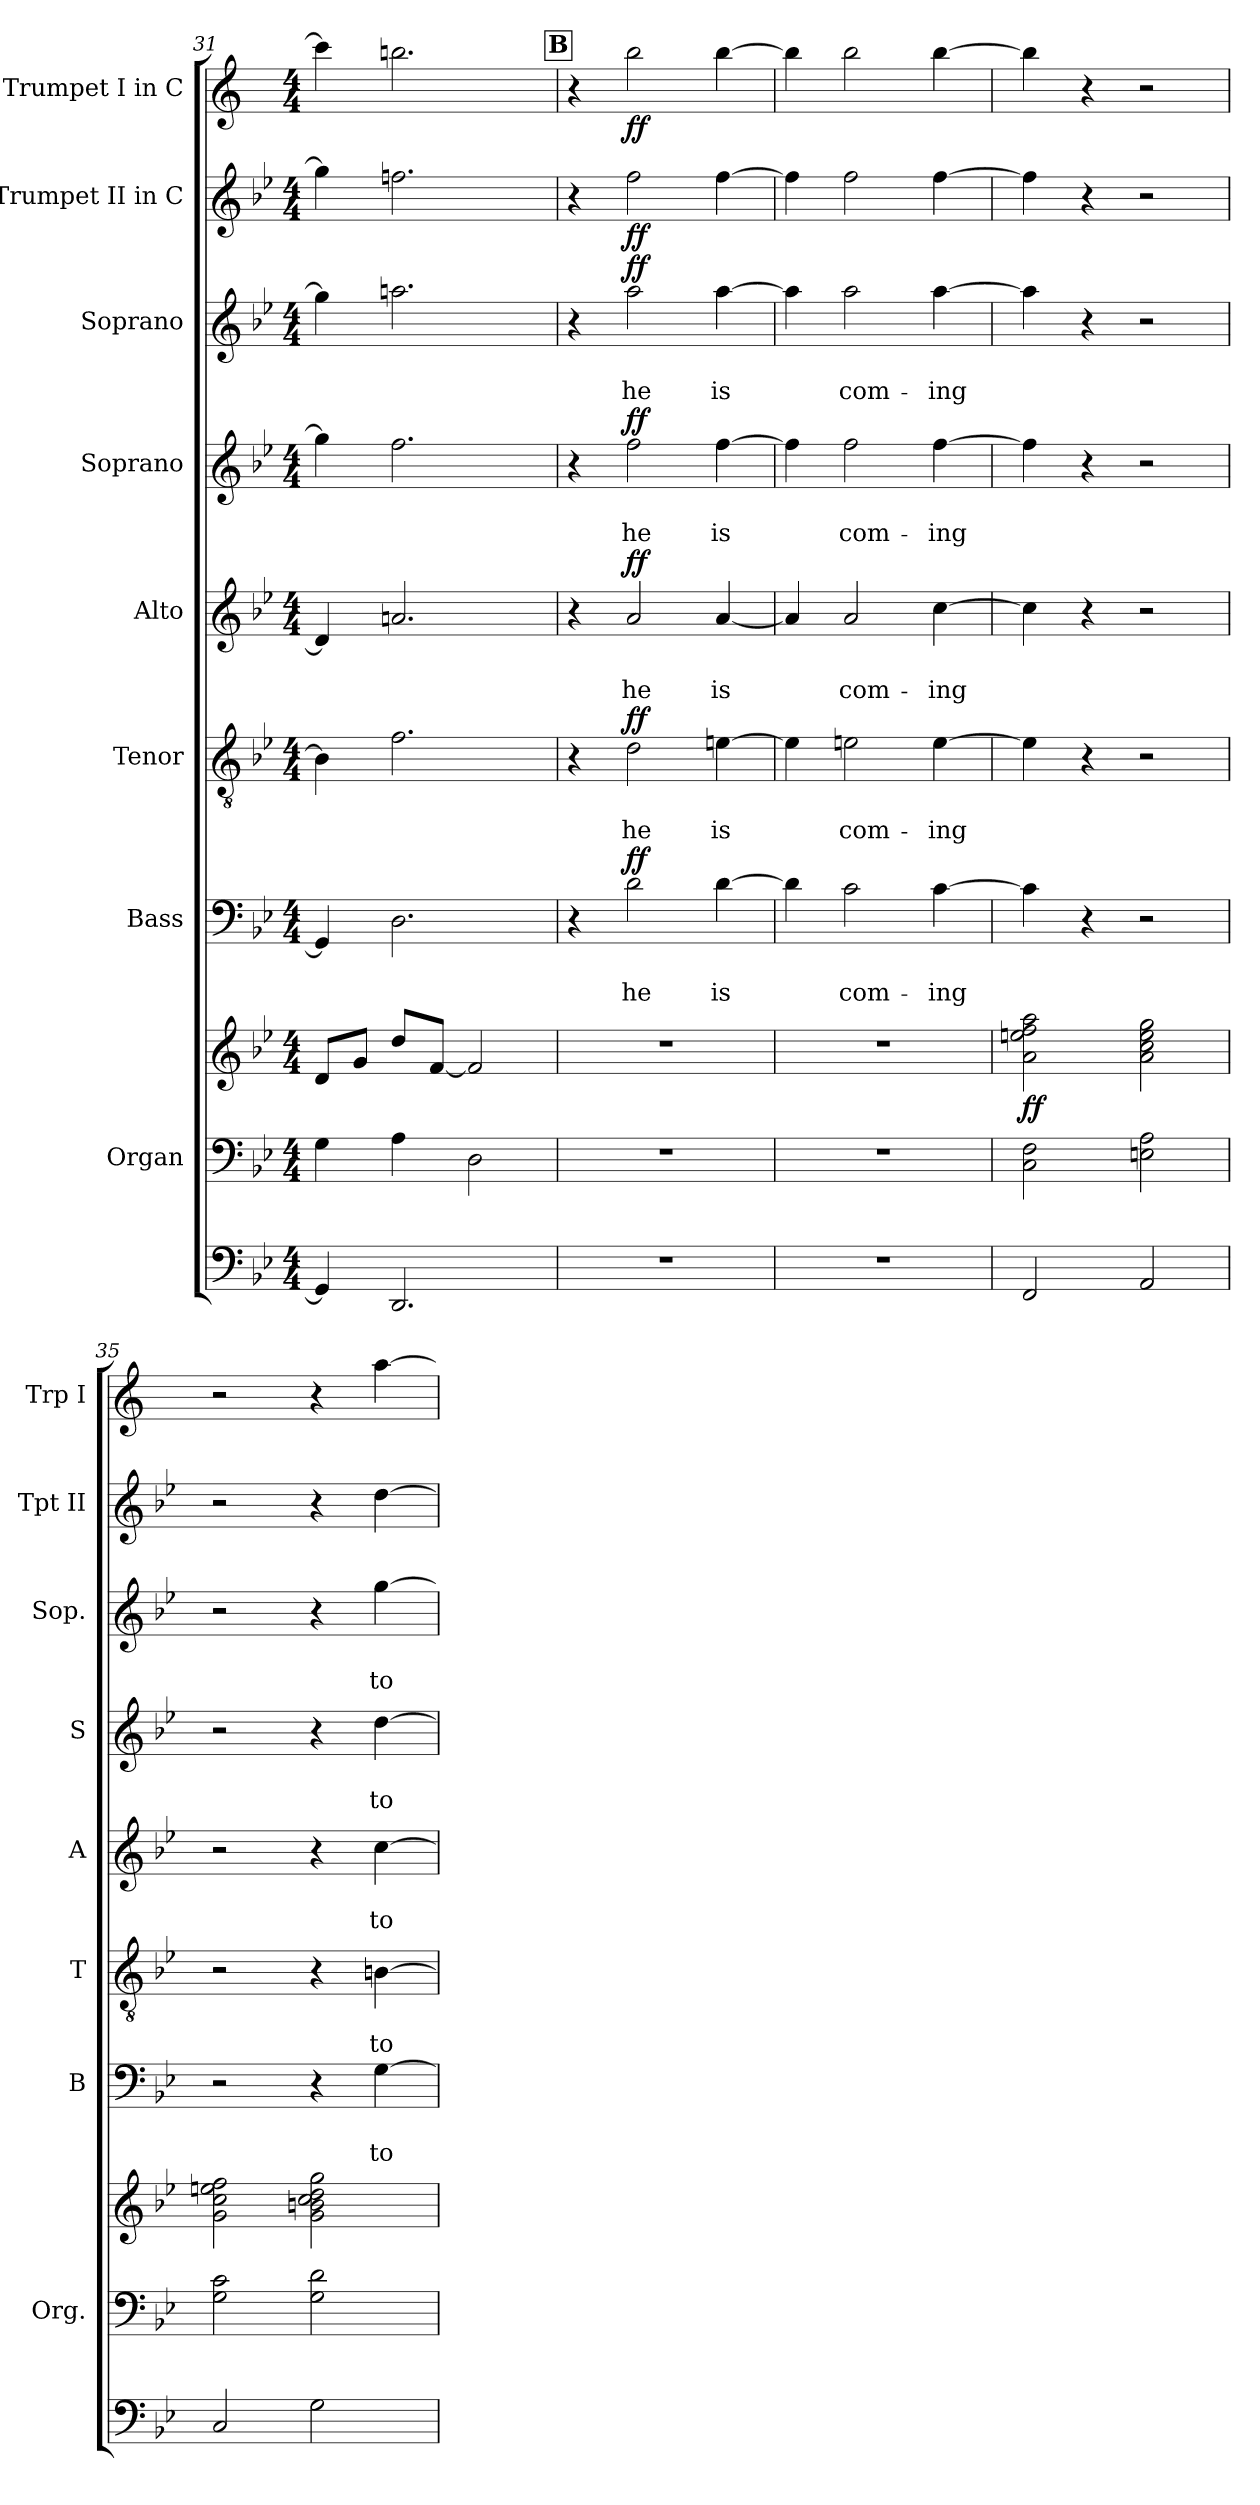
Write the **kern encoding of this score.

**kern	**kern	**kern	**dynam	**kern	**text	**text	**dynam	**kern	**text	**text	**dynam	**kern	**text	**text	**dynam	**kern	**text	**text	**dynam	**kern	**text	**text	**dynam	**kern	**dynam	**kern	**dynam
*part9	*part8	*part8	*part8	*part7	*part7	*part7	*part7	*part6	*part6	*part6	*part6	*part5	*part5	*part5	*part5	*part4	*part4	*part4	*part4	*part3	*part3	*part3	*part3	*part2	*part2	*part1	*part1
*staff10	*staff9	*staff8	*staff8/9	*staff7	*staff7	*staff7	*staff7	*staff6	*staff6	*staff6	*staff6	*staff5	*staff5	*staff5	*staff5	*staff4	*staff4	*staff4	*staff4	*staff3	*staff3	*staff3	*staff3	*staff2	*staff2	*staff1	*staff1
*	*I"Organ	*	*	*I"Bass	*	*	*	*I"Tenor	*	*	*	*I"Alto	*	*	*	*I"Soprano	*	*	*	*I"Soprano	*	*	*	*I"Trumpet II in C	*	*I"Trumpet I in C	*
*	*I'Org.	*	*	*I'B	*	*	*	*I'T	*	*	*	*I'A	*	*	*	*I'S	*	*	*	*I'Sop.	*	*	*	*I'Tpt II	*	*I'Trp I	*
*clefF4	*clefF4	*clefG2	*	*clefF4	*	*	*	*clefGv2	*	*	*	*clefG2	*	*	*	*clefG2	*	*	*	*clefG2	*	*	*	*clefG2	*	*clefG2	*
*	*	*	*	*	*	*	*	*	*	*	*	*	*	*	*	*	*	*	*	*	*	*	*	*	*	*ITrd1c2	*
*k[b-e-]	*k[b-e-]	*k[b-e-]	*	*k[b-e-]	*	*	*	*k[b-e-]	*	*	*	*k[b-e-]	*	*	*	*k[b-e-]	*	*	*	*k[b-e-]	*	*	*	*k[b-e-]	*	*k[b-e-]	*
*B-:	*B-:	*B-:	*	*B-:	*	*	*	*B-:	*	*	*	*B-:	*	*	*	*B-:	*	*	*	*B-:	*	*	*	*B-:	*	*B-:	*
*M4/4	*M4/4	*M4/4	*	*M4/4	*	*	*	*M4/4	*	*	*	*M4/4	*	*	*	*M4/4	*	*	*	*M4/4	*	*	*	*M4/4	*	*M4/4	*
=31	=31	=31	=31	=31	=31	=31	=31	=31	=31	=31	=31	=31	=31	=31	=31	=31	=31	=31	=31	=31	=31	=31	=31	=31	=31	=31	=31
4GG/]	4G\	8d/L	.	4GG/]	.	.	.	4B-\]	.	.	.	4d/]	.	.	.	4gg\]	.	.	.	4gg\]	.	.	.	4gg\]	.	4bb-\]	.
.	.	8g/J	.	.	.	.	.	.	.	.	.	.	.	.	.	.	.	.	.	.	.	.	.	.	.	.	.
2.DD/	4A\	8dd/L	.	2.D\	.	.	.	2.f\	.	.	.	2.an/	.	.	.	2.ff\	.	.	.	2.aan\	.	.	.	2.ffn\	.	2.aan\	.
.	.	[8f/J	.	.	.	.	.	.	.	.	.	.	.	.	.	.	.	.	.	.	.	.	.	.	.	.	.
.	2D\	2f/]	.	.	.	.	.	.	.	.	.	.	.	.	.	.	.	.	.	.	.	.	.	.	.	.	.
!!LO:REH:place=s1:a:fs=11.1:t=B
=32	=32	=32	=32	=32	=32	=32	=32	=32	=32	=32	=32	=32	=32	=32	=32	=32	=32	=32	=32	=32	=32	=32	=32	=32	=32	=32	=32
1r	1r	1r	.	4r	.	.	.	4r	.	.	.	4r	.	.	.	4r	.	.	.	4r	.	.	.	4r	.	4r	.
!	!	!	!	!	!	!	!LO:DY:a	!	!	!	!LO:DY:a	!	!	!	!LO:DY:a	!	!	!	!LO:DY:a	!	!	!	!LO:DY:a	!	!LO:DY:b	!	!LO:DY:b
.	.	.	.	2d\	.	he	ff	2d\	.	he	ff	2a/	.	he	ff	2ff\	.	he	ff	2aa\	.	he	ff	2ff\	ff	2aa\	ff
.	.	.	.	[4d\	.	is	.	[4en\	.	is	.	[4a/	.	is	.	[4ff\	.	is	.	[4aa\	.	is	.	[4ff\	.	[4aa\	.
=33	=33	=33	=33	=33	=33	=33	=33	=33	=33	=33	=33	=33	=33	=33	=33	=33	=33	=33	=33	=33	=33	=33	=33	=33	=33	=33	=33
1r	1r	1r	.	4d\]	.	.	.	4e\]	.	.	.	4a/]	.	.	.	4ff\]	.	.	.	4aa\]	.	.	.	4ff\]	.	4aa\]	.
.	.	.	.	2c\	.	com-	.	2en\	.	com-	.	2a/	.	com-	.	2ff\	.	com-	.	2aa\	.	com-	.	2ff\	.	2aa\	.
.	.	.	.	[4c\	.	-ing	.	[4e\	.	-ing	.	[4cc\	.	-ing	.	[4ff\	.	-ing	.	[4aa\	.	-ing	.	[4ff\	.	[4aa\	.
=34	=34	=34	=34	=34	=34	=34	=34	=34	=34	=34	=34	=34	=34	=34	=34	=34	=34	=34	=34	=34	=34	=34	=34	=34	=34	=34	=34
!	!	!	!LO:DY:b	!	!	!	!	!	!	!	!	!	!	!	!	!	!	!	!	!	!	!	!	!	!	!	!
2FF/	2C\ 2F\	2a\ 2een\ 2ff\ 2aa\	ff	4c\]	.	.	.	4e\]	.	.	.	4cc\]	.	.	.	4ff\]	.	.	.	4aa\]	.	.	.	4ff\]	.	4aa\]	.
.	.	.	.	4r	.	.	.	4r	.	.	.	4r	.	.	.	4r	.	.	.	4r	.	.	.	4r	.	4r	.
2AA/	2En\ 2A\	2a\ 2cc\ 2ee\ 2gg\	.	2r	.	.	.	2r	.	.	.	2r	.	.	.	2r	.	.	.	2r	.	.	.	2r	.	2r	.
!!LO:PB:g=z
=35	=35	=35	=35	=35	=35	=35	=35	=35	=35	=35	=35	=35	=35	=35	=35	=35	=35	=35	=35	=35	=35	=35	=35	=35	=35	=35	=35
2C/	2G\ 2c\	2g\ 2cc\ 2een\ 2ff\	.	2r	.	.	.	2r	.	.	.	2r	.	.	.	2r	.	.	.	2r	.	.	.	2r	.	2r	.
2G\	2G\ 2d\	2g\ 2bn\ 2cc\ 2dd\ 2gg\	.	4r	.	.	.	4r	.	.	.	4r	.	.	.	4r	.	.	.	4r	.	.	.	4r	.	4r	.
.	.	.	.	[4G\	.	to	.	[4Bn\	.	to	.	[4cc\	.	to	.	[4dd\	.	to	.	[4gg\	.	to	.	[4dd\	.	[4gg\	.
=	=	=	=	=	=	=	=	=	=	=	=	=	=	=	=	=	=	=	=	=	=	=	=	=	=	=	=
*-	*-	*-	*-	*-	*-	*-	*-	*-	*-	*-	*-	*-	*-	*-	*-	*-	*-	*-	*-	*-	*-	*-	*-	*-	*-	*-	*-
